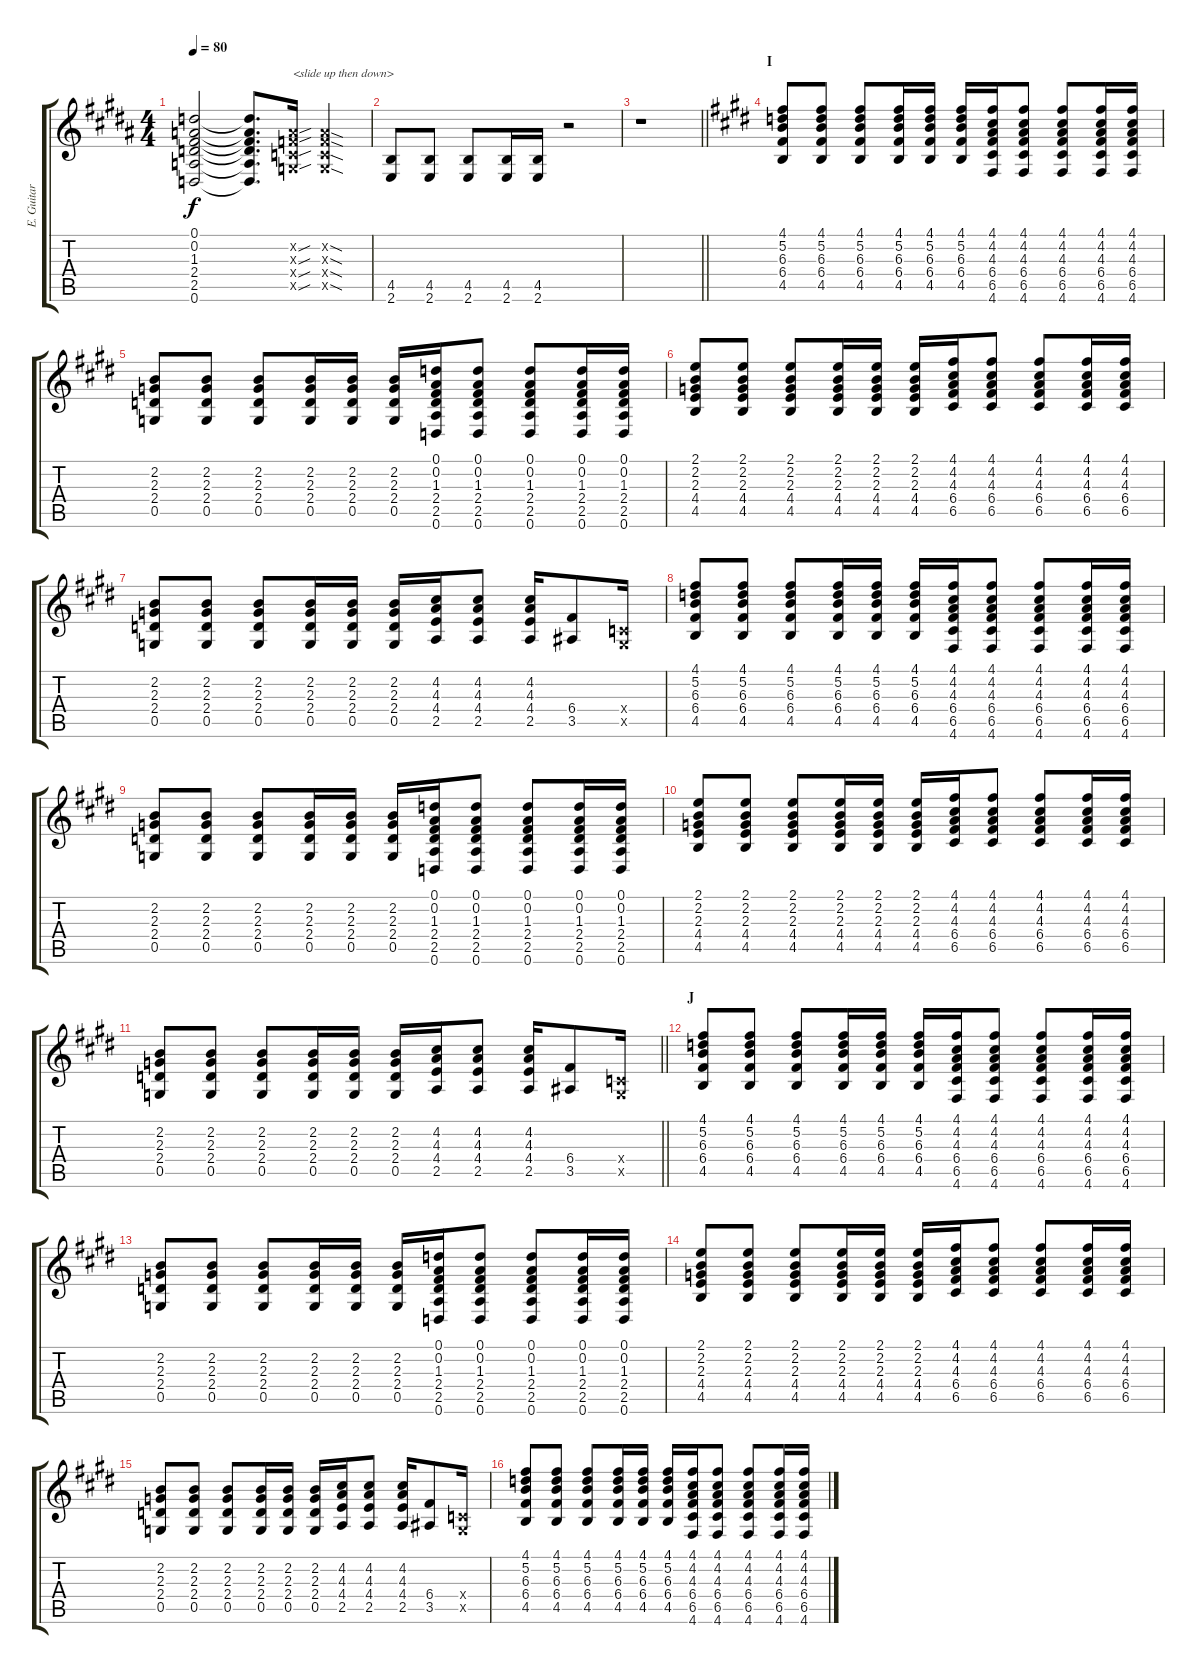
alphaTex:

\track ("E. Guitar III" "E. Guitar ") {instrument overdrivenguitar}
\staff {score tabs}
\tuning (D4 A3 F3 C3 G2 D2) {hide}
\ts (4 4)
\tempo 80
\clef g2
\ks b
(0.1 0.2 1.3 2.4 2.5 0.6).2{dy f} (0.1{t} 0.2{t} 1.3{t} 2.4{t} 2.5{t} 0.6{t}).8{d} (0.2{sou x} 0.3{sou x} 0.4{sou x} 0.5{sou x}).16{txt "<slide up then down>"} (0.2{sod x} 0.3{sod x} 0.4{sod x} 0.5{sod x}).4 |
(4.5 2.6).8 (4.5 2.6).8 (4.5 2.6).8 (4.5 2.6).16 (4.5 2.6).16 r.2 |
\barLineRight lightlight
r.1 |
\section ("" "I")
\ks e
(4.1 5.2 6.3 6.4 4.5).8 (4.1 5.2 6.3 6.4 4.5).8 (4.1 5.2 6.3 6.4 4.5).8 (4.1 5.2 6.3 6.4 4.5).16 (4.1 5.2 6.3 6.4 4.5).16 (4.1 5.2 6.3 6.4 4.5).16 (4.1 4.2 4.3 6.4 6.5 4.6).16 (4.1 4.2 4.3 6.4 6.5 4.6).8 (4.1 4.2 4.3 6.4 6.5 4.6).8 (4.1 4.2 4.3 6.4 6.5 4.6).16 (4.1 4.2 4.3 6.4 6.5 4.6).16 |
(2.2 2.3 2.4 0.5).8 (2.2 2.3 2.4 0.5).8 (2.2 2.3 2.4 0.5).8 (2.2 2.3 2.4 0.5).16 (2.2 2.3 2.4 0.5).16 (2.2 2.3 2.4 0.5).16 (0.1 0.2 1.3 2.4 2.5 0.6).16 (0.1 0.2 1.3 2.4 2.5 0.6).8 (0.1 0.2 1.3 2.4 2.5 0.6).8 (0.1 0.2 1.3 2.4 2.5 0.6).16 (0.1 0.2 1.3 2.4 2.5 0.6).16 |
(2.1 2.2 2.3 4.4 4.5).8 (2.1 2.2 2.3 4.4 4.5).8 (2.1 2.2 2.3 4.4 4.5).8 (2.1 2.2 2.3 4.4 4.5).16 (2.1 2.2 2.3 4.4 4.5).16 (2.1 2.2 2.3 4.4 4.5).16 (4.1 4.2 4.3 6.4 6.5).16 (4.1 4.2 4.3 6.4 6.5).8 (4.1 4.2 4.3 6.4 6.5).8 (4.1 4.2 4.3 6.4 6.5).16 (4.1 4.2 4.3 6.4 6.5).16 |
(2.2 2.3 2.4 0.5).8 (2.2 2.3 2.4 0.5).8 (2.2 2.3 2.4 0.5).8 (2.2 2.3 2.4 0.5).16 (2.2 2.3 2.4 0.5).16 (2.2 2.3 2.4 0.5).16 (4.2 4.3 4.4 2.5).16 (4.2 4.3 4.4 2.5).8 (4.2 4.3 4.4 2.5).16 (6.4 3.5).8 (0.4{x} 0.5{x}).16 |
(4.1 5.2 6.3 6.4 4.5).8 (4.1 5.2 6.3 6.4 4.5).8 (4.1 5.2 6.3 6.4 4.5).8 (4.1 5.2 6.3 6.4 4.5).16 (4.1 5.2 6.3 6.4 4.5).16 (4.1 5.2 6.3 6.4 4.5).16 (4.1 4.2 4.3 6.4 6.5 4.6).16 (4.1 4.2 4.3 6.4 6.5 4.6).8 (4.1 4.2 4.3 6.4 6.5 4.6).8 (4.1 4.2 4.3 6.4 6.5 4.6).16 (4.1 4.2 4.3 6.4 6.5 4.6).16 |
(2.2 2.3 2.4 0.5).8 (2.2 2.3 2.4 0.5).8 (2.2 2.3 2.4 0.5).8 (2.2 2.3 2.4 0.5).16 (2.2 2.3 2.4 0.5).16 (2.2 2.3 2.4 0.5).16 (0.1 0.2 1.3 2.4 2.5 0.6).16 (0.1 0.2 1.3 2.4 2.5 0.6).8 (0.1 0.2 1.3 2.4 2.5 0.6).8 (0.1 0.2 1.3 2.4 2.5 0.6).16 (0.1 0.2 1.3 2.4 2.5 0.6).16 |
(2.1 2.2 2.3 4.4 4.5).8 (2.1 2.2 2.3 4.4 4.5).8 (2.1 2.2 2.3 4.4 4.5).8 (2.1 2.2 2.3 4.4 4.5).16 (2.1 2.2 2.3 4.4 4.5).16 (2.1 2.2 2.3 4.4 4.5).16 (4.1 4.2 4.3 6.4 6.5).16 (4.1 4.2 4.3 6.4 6.5).8 (4.1 4.2 4.3 6.4 6.5).8 (4.1 4.2 4.3 6.4 6.5).16 (4.1 4.2 4.3 6.4 6.5).16 |
\barLineRight lightlight
(2.2 2.3 2.4 0.5).8 (2.2 2.3 2.4 0.5).8 (2.2 2.3 2.4 0.5).8 (2.2 2.3 2.4 0.5).16 (2.2 2.3 2.4 0.5).16 (2.2 2.3 2.4 0.5).16 (4.2 4.3 4.4 2.5).16 (4.2 4.3 4.4 2.5).8 (4.2 4.3 4.4 2.5).16 (6.4 3.5).8 (0.4{x} 0.5{x}).16 |
\section ("" "J")
(4.1 5.2 6.3 6.4 4.5).8 (4.1 5.2 6.3 6.4 4.5).8 (4.1 5.2 6.3 6.4 4.5).8 (4.1 5.2 6.3 6.4 4.5).16 (4.1 5.2 6.3 6.4 4.5).16 (4.1 5.2 6.3 6.4 4.5).16 (4.1 4.2 4.3 6.4 6.5 4.6).16 (4.1 4.2 4.3 6.4 6.5 4.6).8 (4.1 4.2 4.3 6.4 6.5 4.6).8 (4.1 4.2 4.3 6.4 6.5 4.6).16 (4.1 4.2 4.3 6.4 6.5 4.6).16 |
(2.2 2.3 2.4 0.5).8 (2.2 2.3 2.4 0.5).8 (2.2 2.3 2.4 0.5).8 (2.2 2.3 2.4 0.5).16 (2.2 2.3 2.4 0.5).16 (2.2 2.3 2.4 0.5).16 (0.1 0.2 1.3 2.4 2.5 0.6).16 (0.1 0.2 1.3 2.4 2.5 0.6).8 (0.1 0.2 1.3 2.4 2.5 0.6).8 (0.1 0.2 1.3 2.4 2.5 0.6).16 (0.1 0.2 1.3 2.4 2.5 0.6).16 |
(2.1 2.2 2.3 4.4 4.5).8 (2.1 2.2 2.3 4.4 4.5).8 (2.1 2.2 2.3 4.4 4.5).8 (2.1 2.2 2.3 4.4 4.5).16 (2.1 2.2 2.3 4.4 4.5).16 (2.1 2.2 2.3 4.4 4.5).16 (4.1 4.2 4.3 6.4 6.5).16 (4.1 4.2 4.3 6.4 6.5).8 (4.1 4.2 4.3 6.4 6.5).8 (4.1 4.2 4.3 6.4 6.5).16 (4.1 4.2 4.3 6.4 6.5).16 |
(2.2 2.3 2.4 0.5).8 (2.2 2.3 2.4 0.5).8 (2.2 2.3 2.4 0.5).8 (2.2 2.3 2.4 0.5).16 (2.2 2.3 2.4 0.5).16 (2.2 2.3 2.4 0.5).16 (4.2 4.3 4.4 2.5).16 (4.2 4.3 4.4 2.5).8 (4.2 4.3 4.4 2.5).16 (6.4 3.5).8 (0.4{x} 0.5{x}).16 |
(4.1 5.2 6.3 6.4 4.5).8 (4.1 5.2 6.3 6.4 4.5).8 (4.1 5.2 6.3 6.4 4.5).8 (4.1 5.2 6.3 6.4 4.5).16 (4.1 5.2 6.3 6.4 4.5).16 (4.1 5.2 6.3 6.4 4.5).16 (4.1 4.2 4.3 6.4 6.5 4.6).16 (4.1 4.2 4.3 6.4 6.5 4.6).8 (4.1 4.2 4.3 6.4 6.5 4.6).8 (4.1 4.2 4.3 6.4 6.5 4.6).16 (4.1 4.2 4.3 6.4 6.5 4.6).16
